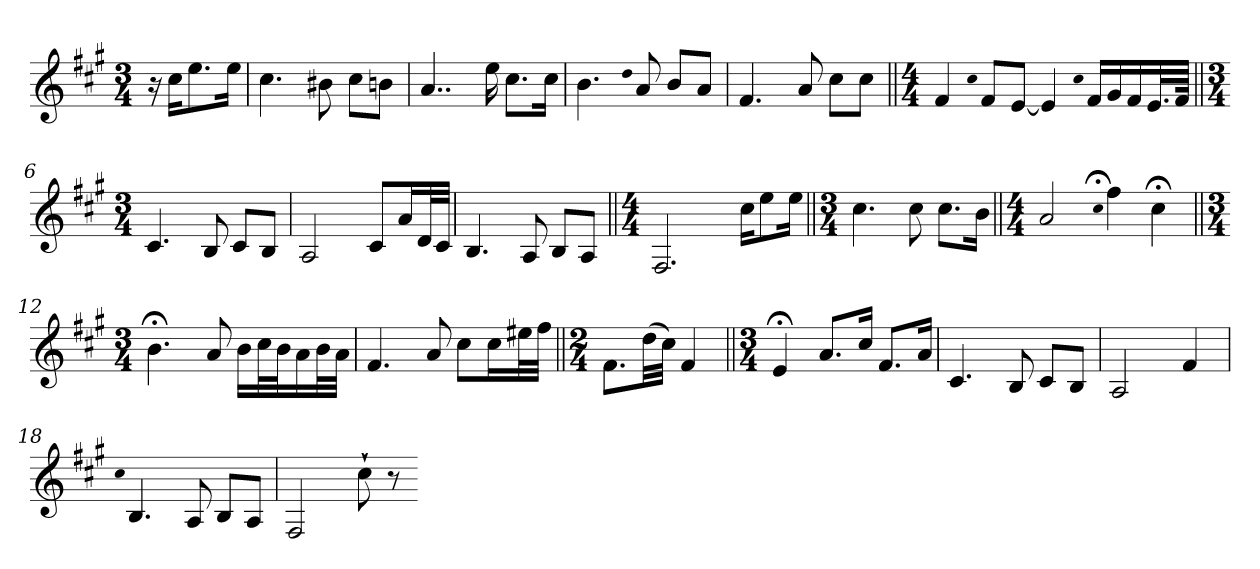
**kern
*part1
*staff1
*clefG2
*k[f#c#g#]
*M3/4
=
16r
16cc#\KL
8.ee\
16ee\Jk
=1
4.cc#\
8b#X\
8cc#\L
8bn\J
=2
4..a/
16ee\
8.cc#\L
16cc#\Jk
=3
4.b\
qdd
8a/
8b/L
8a/J
=4
4.f#/
8a/
8cc#\L
8cc#\J
=5||
*M4/4
4f#/
qcc#
8f#/L
[8e/J
4e/]
qcc#
16f#/LL
16g#/
16f#/
32.e/L
64f#/JJJk
=6||
*M3/4
4.c#/
8B/
8c#/L
8B/J
=7
2A/
8c#/L
16a/L
32d/L
32c#/JJJ
=8
4.B/
8A/
8B/L
8A/J
=9||
*M4/4
2.F#/
16cc#\KL
8ee\
16ee\Jk
=10||
*M3/4
4.cc#\
8cc#\
8.cc#\L
16b\Jk
=11||
*M4/4
2a/
qcc#;<
4ff#\
4cc#;<\
=12||
*M3/4
4.b;<\
8a/
16b\LL
32cc#\L
32b\J
16a\
32b\L
32a\JJJ
=13
4.f#/
8a/
8cc#\L
16cc#\L
32ee#X\L
32ff#\JJJ
=14||
*M2/4
8.f#\L
(32dd\LL
32cc#\JJJ)
4f#/
=15||
*M3/4
4e;</
8.a/L
16cc#/Jk
8.f#/L
16a/Jk
=16
4.c#/
8B/
8c#/L
8B/J
=17
2A/
4f#/
=18
qcc#
4.B/
8A/
8B/L
8A/J
=19
2F#/
8cc#`\
8r
=-
*-
